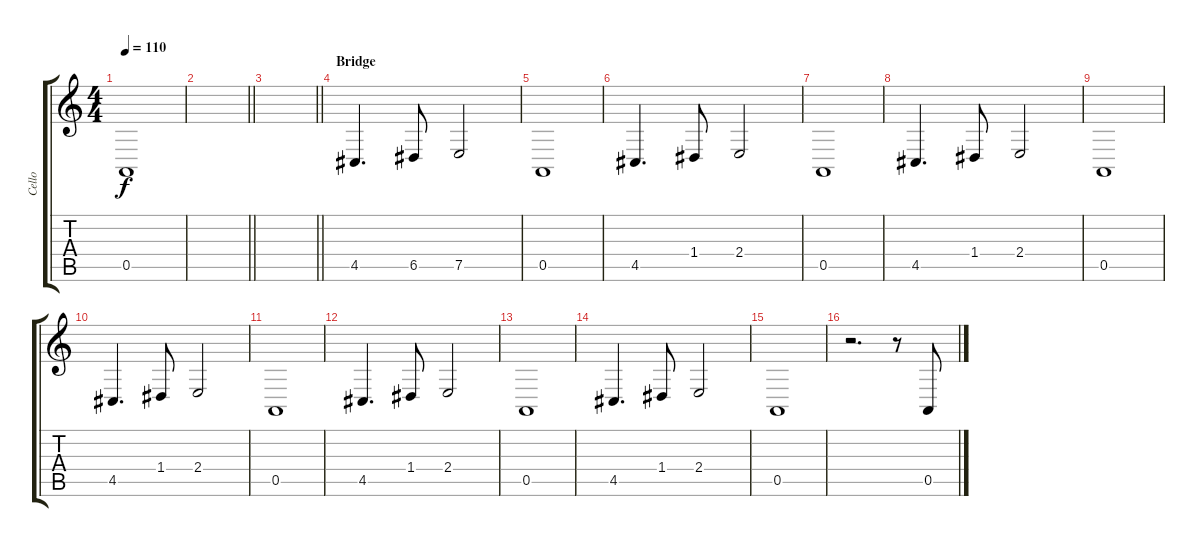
\track ("Cello" "Cello") {instrument cello}
\staff {score tabs}
\tuning (E4 B3 G3 D3 A2 E2) {hide}
\ts (4 4)
\tempo 110
\clef g2
\ks c
0.5.1{dy f} |
\barLineRight lightlight
|
\barLineRight lightlight
|
\section ("" "Bridge")
4.5.4{d} 6.5.8 7.5.2 |
0.5.1 |
4.5.4{d} 1.4.8 2.4.2 |
0.5.1 |
4.5.4{d} 1.4.8 2.4.2 |
0.5.1 |
4.5.4{d} 1.4.8 2.4.2 |
0.5.1 |
4.5.4{d} 1.4.8 2.4.2 |
0.5.1 |
4.5.4{d} 1.4.8 2.4.2 |
0.5.1 |
r.2{d} r.8 0.5.8
